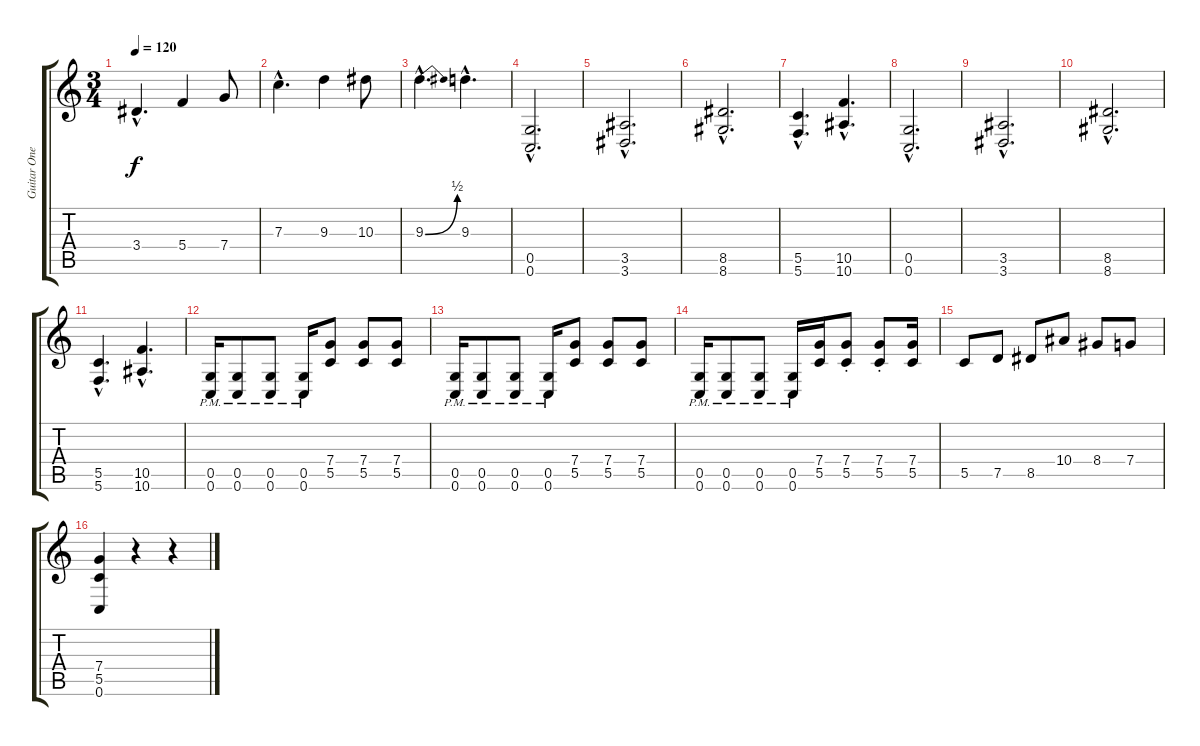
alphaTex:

\track ("Guitar One Left" "Guitar One") {instrument distortionguitar}
\staff {score tabs}
\tuning (D4 A3 F3 C3 G2 C2) {hide}
\ts (3 4)
\tempo 120
\clef g2
\ks c
3.4{hac}.4{d dy f} 5.4.4 7.4.8 |
7.3{hac}.4{d} 9.3.4 10.3.8 |
9.3{be (bend 0 0 60 2) hac}.4{d} 9.3{hac}.4{d} |
(0.5{hac} 0.6{hac}).2{d} |
(3.5{hac} 3.6{hac}).2{d} |
(8.5{hac} 8.6{hac}).2{d} |
(5.5{hac} 5.6{hac}).4{d} (10.5{hac} 10.6{hac}).4{d} |
(0.5{hac} 0.6{hac}).2{d} |
(3.5{hac} 3.6{hac}).2{d} |
(8.5{hac} 8.6{hac}).2{d} |
(5.5{hac} 5.6{hac}).4{d} (10.5{hac} 10.6{hac}).4{d} |
(0.5{pm} 0.6{pm}).16 (0.5{pm} 0.6{pm}).8 (0.5{pm} 0.6{pm}).8 (0.5{pm} 0.6{pm}).16 (7.4 5.5).8 (7.4 5.5).8 (7.4 5.5).8 |
(0.5{pm} 0.6{pm}).16 (0.5{pm} 0.6{pm}).8 (0.5{pm} 0.6{pm}).8 (0.5{pm} 0.6{pm}).16 (7.4 5.5).8 (7.4 5.5).8 (7.4 5.5).8 |
(0.5{pm} 0.6{pm}).16 (0.5{pm} 0.6{pm}).8 (0.5{pm} 0.6{pm}).8 (0.5{pm} 0.6{pm}).16 (7.4 5.5).16 (7.4{st} 5.5{st}).8 (7.4{st} 5.5{st}).8 (7.4 5.5).16 |
5.5.8 7.5.8 8.5.8 10.4.8 8.4.8 7.4.8 |
(7.4 5.5 0.6).4 r.4 r.4
